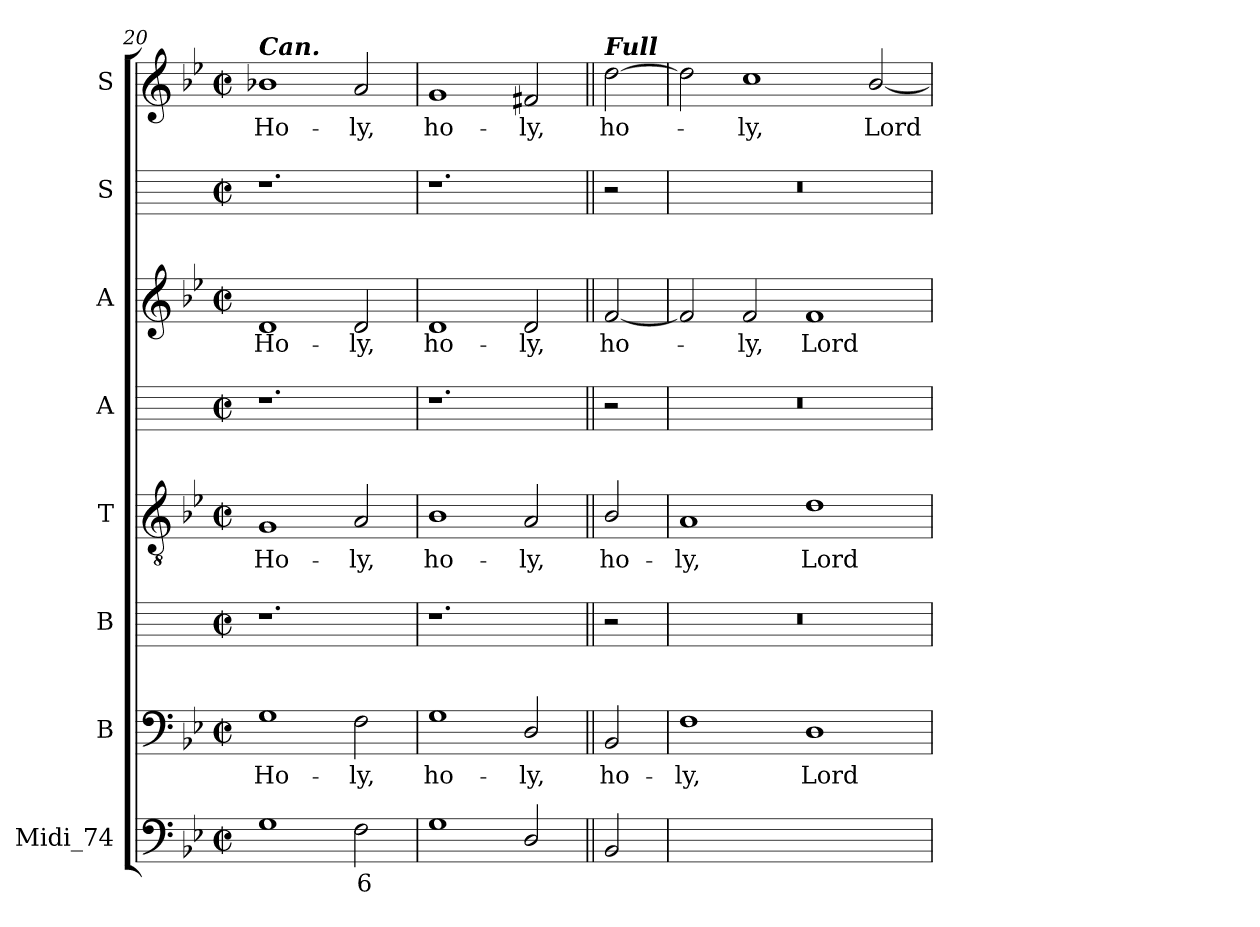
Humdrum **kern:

**kern	**text	**kern	**text	**kern	**kern	**text	**kern	**kern	**text	**kern	**kern	**text
*part8	*part8	*part7	*part7	*part6	*part5	*part5	*part4	*part3	*part3	*part2	*part1	*part1
*staff8	*staff8	*staff7	*staff7	*staff6	*staff5	*staff5	*staff4	*staff3	*staff3	*staff2	*staff1	*staff1
*I"Midi_74	*	*I"B	*	*I"B	*I"T	*	*I"A	*I"A	*	*I"S	*I"S	*
*	*	*I'B	*	*I'B	*I'T	*	*I'A	*I'A	*	*I'S	*I'S	*
*clefF4	*	*clefF4	*	*	*clefGv2	*	*	*clefG2	*	*	*clefG2	*
*k[b-e-]	*	*k[b-e-]	*	*	*k[b-e-]	*	*	*k[b-e-]	*	*	*k[b-e-]	*
*B-:	*	*B-:	*	*	*B-:	*	*	*B-:	*	*	*B-:	*
*M4/2	*	*M4/2	*	*M4/2	*M4/2	*	*M4/2	*M4/2	*	*M4/2	*M4/2	*
*met(c|)	*	*met(c|)	*	*met(c|)	*met(c|)	*	*met(c|)	*met(c|)	*	*met(c|)	*met(c|)	*
=20	=20	=20	=20	=20	=20	=20	=20	=20	=20	=20	=20	=20
!	!	!	!	!	!	!	!	!	!	!	!LO:TX:a:Bi:t=Can.	!
!	!	!	!LO:LY:b	!	!	!LO:LY:b	!	!	!LO:LY:b	!	!	!LO:LY:b
1G	.	1G	Ho-	1.r	1G	Ho-	1.r	1d	Ho-	1.r	1b-X	Ho-
!	!LO:LY:b	!	!LO:LY:b	!	!	!LO:LY:b	!	!	!LO:LY:b	!	!	!LO:LY:b
2F	6	2F	-ly,	.	2A	-ly,	.	2d	-ly,	.	2a	-ly,
=21	=21	=21	=21	=21	=21	=21	=21	=21	=21	=21	=21	=21
!	!	!	!LO:LY:b	!	!	!LO:LY:b	!	!	!LO:LY:b	!	!	!LO:LY:b
1G	.	1G	ho-	1.r	1B-	ho-	1.r	1d	ho-	1.r	1g	ho-
!	!	!	!LO:LY:b	!	!	!LO:LY:b	!	!	!LO:LY:b	!	!	!LO:LY:b
2D/	.	2D/	-ly,	.	2A	-ly,	.	2d	-ly,	.	2f#X	-ly,
=22||	=22||	=22||	=22||	=22||	=22||	=22||	=22||	=22||	=22||	=22||	=22||	=22||
!	!	!	!	!	!	!	!	!	!	!	!LO:TX:a:Bi:t=Full	!
!	!	!	!LO:LY:b	!	!	!LO:LY:b	!	!	!LO:LY:b	!	!	!LO:LY:b
2BB-	.	2BB-	ho-	2r	2B-/	ho-	2r	[2f	ho-	2r	[2dd	ho-
=23	=23	=23	=23	=23	=23	=23	=23	=23	=23	=23	=23	=23
!	!LO:LY:b	!	!LO:LY:b	!	!	!LO:LY:b	!	!	!	!	!	!
[2Fyy	6	1F	-ly,	0r	1A	-ly,	0r	2f]	.	0r	2dd]	.
!	!LO:LY:b	!	!	!	!	!	!	!	!LO:LY:b	!	!	!LO:LY:b
2Fyy]	5	.	.	.	.	.	.	2f	ly,	.	1cc	ly,
!	!LO:LY:b	!	!LO:LY:b	!	!	!LO:LY:b	!	!	!LO:LY:b	!	!	!
[2Dyy	7	1D	Lord	.	1d	Lord	.	1f	Lord	.	.	.
!	!LO:LY:b	!	!	!	!	!	!	!	!	!	!	!LO:LY:b
2Dyy]	6	.	.	.	.	.	.	.	.	.	[2b-/	Lord
=	=	=	=	=	=	=	=	=	=	=	=	=
*-	*-	*-	*-	*-	*-	*-	*-	*-	*-	*-	*-	*-
